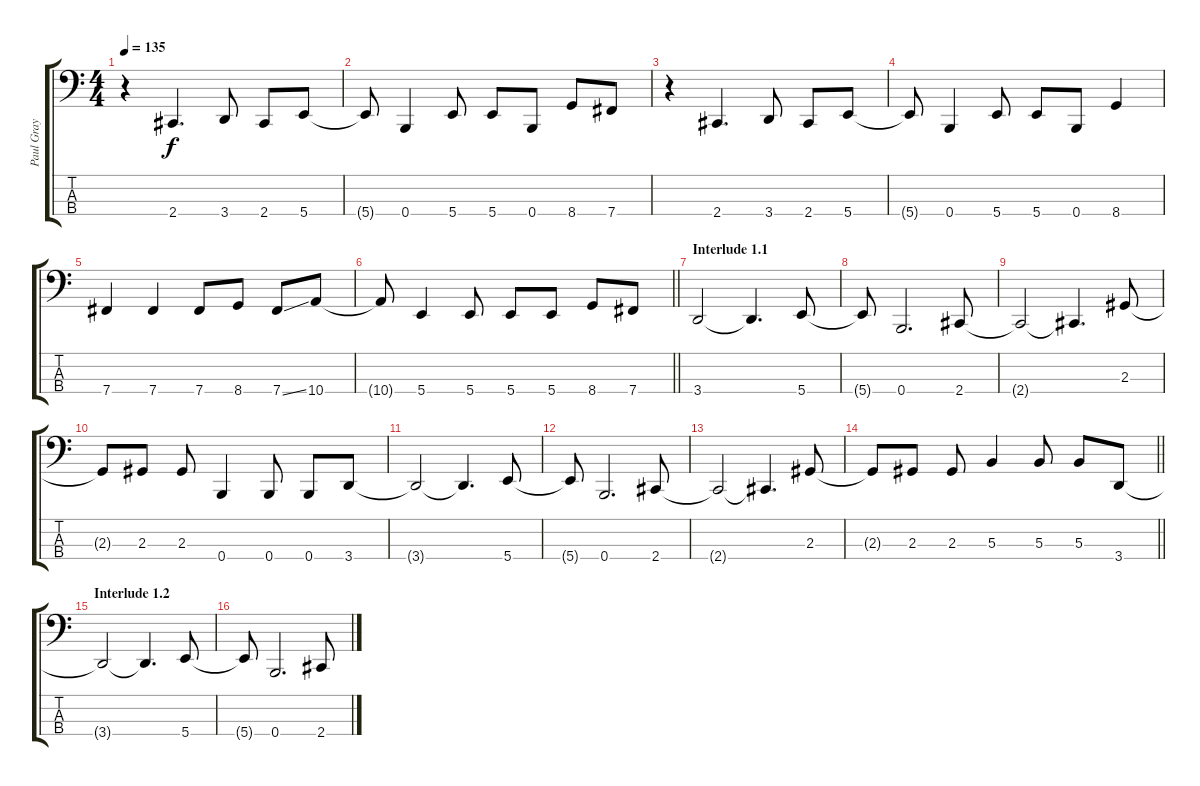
\track ("Paul Gray" "Paul Gray") {instrument electricbasspick}
\staff {score tabs}
\tuning (E2 B1 Gb1 B0) {hide}
\ts (4 4)
\tempo 135
\clef f4
\ks c
r.4{dy f} 2.4.4{d} 3.4.8 2.4.8 5.4.8 |
5.4{t}.8 0.4.4 5.4.8 5.4.8 0.4.8 8.4.8 7.4.8 |
r.4 2.4.4{d} 3.4.8 2.4.8 5.4.8 |
5.4{t}.8 0.4.4 5.4.8 5.4.8 0.4.8 8.4.4 |
7.4.4 7.4.4 7.4.8 8.4.8 7.4{ss}.8 10.4.8 |
\barLineRight lightlight
10.4{t}.8 5.4.4 5.4.8 5.4.8 5.4.8 8.4.8 7.4.8 |
\section ("" "Interlude 1.1")
3.4.2 3.4{t}.4{d} 5.4.8 |
5.4{t}.8 0.4.2{d} 2.4.8 |
2.4{t}.2 2.4{t}.4{d} 2.3.8 |
2.3{t}.8 2.3.8 2.3.8 0.4.4 0.4.8 0.4.8 3.4.8 |
3.4{t}.2 3.4{t}.4{d} 5.4.8 |
5.4{t}.8 0.4.2{d} 2.4.8 |
2.4{t}.2 2.4{t}.4{d} 2.3.8 |
\barLineRight lightlight
2.3{t}.8 2.3.8 2.3.8 5.3.4 5.3.8 5.3.8 3.4.8 |
\section ("" "Interlude 1.2")
3.4{t}.2 3.4{t}.4{d} 5.4.8 |
5.4{t}.8 0.4.2{d} 2.4.8
